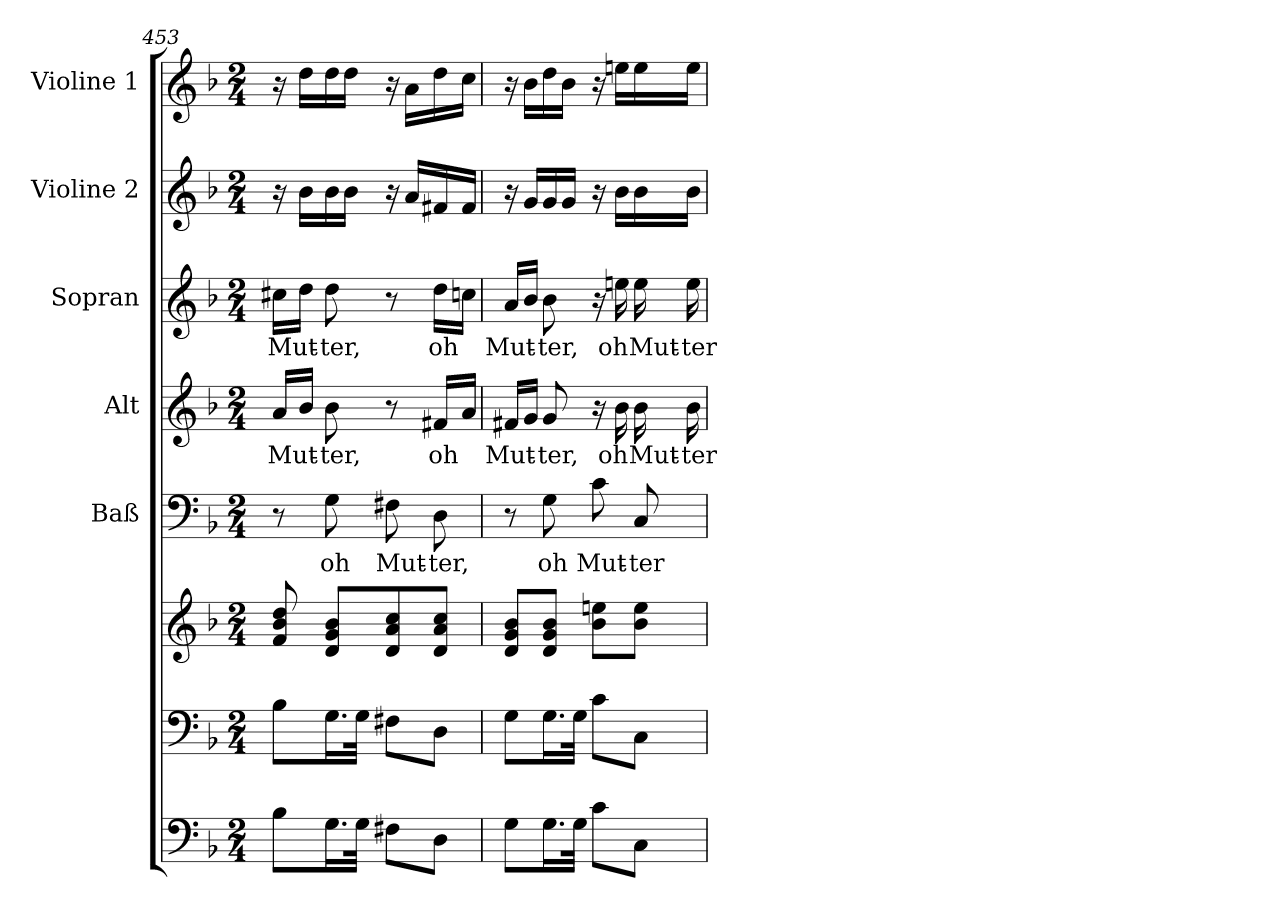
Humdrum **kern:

**kern	**kern	**kern	**kern	**text	**kern	**text	**kern	**text	**kern	**kern
*part7	*part6	*part6	*part5	*part5	*part4	*part4	*part3	*part3	*part2	*part1
*staff8	*staff7	*staff6	*staff5	*staff5	*staff4	*staff4	*staff3	*staff3	*staff2	*staff1
*	*	*	*I"Baß	*	*I"Alt	*	*I"Sopran	*	*I"Violine 2	*I"Violine 1
*	*	*	*	*	*	*	*	*	*I'Vln	*I'Vln
*clefF4	*clefF4	*clefG2	*clefF4	*	*clefG2	*	*clefG2	*	*clefG2	*clefG2
*ITrd7c12	*	*	*	*	*	*	*	*	*	*
*k[b-]	*k[b-]	*k[b-]	*k[b-]	*	*k[b-]	*	*k[b-]	*	*k[b-]	*k[b-]
*F:	*F:	*F:	*F:	*	*F:	*	*F:	*	*F:	*F:
*M2/4	*M2/4	*M2/4	*M2/4	*	*M2/4	*	*M2/4	*	*M2/4	*M2/4
=453	=453	=453	=453	=453	=453	=453	=453	=453	=453	=453
!	!	!	!	!	!	!LO:LY:b	!	!LO:LY:b	!	!
8BB-\L	8B-\L	8f/ 8b-/ 8dd/	8r	.	16a/LL	Mut-	16cc#X\LL	Mut-	16r	16r
.	.	.	.	.	16b-/JJ	.	16dd\JJ	.	16b-\LL	16dd\LL
!	!	!	!	!LO:LY:b	!	!LO:LY:b	!	!LO:LY:b	!	!
16.GG\L	16.G\L	8d/ 8g/ 8b-/L	8G\	oh	8b-\	-ter,	8dd\	-ter,	16b-\	16dd\
.	.	.	.	.	.	.	.	.	16b-\JJ	16dd\JJ
32GG\JJk	32G\JJk	.	.	.	.	.	.	.	.	.
!	!	!	!	!LO:LY:b	!	!	!	!	!	!
8FF#X\L	8F#X\L	8d/ 8a/ 8cc/	8F#X\	Mut-	8r	.	8r	.	16r	16r
.	.	.	.	.	.	.	.	.	16a/LL	16a\LL
!	!	!	!	!LO:LY:b	!	!LO:LY:b	!	!LO:LY:b	!	!
8DD\J	8D\J	8d/ 8a/ 8cc/J	8D\	-ter,	16f#X/LL	oh	16dd\LL	oh	16f#X/	16dd\
.	.	.	.	.	16a/JJ	.	16ccn\JJ	.	16f#/JJ	16cc\JJ
=454	=454	=454	=454	=454	=454	=454	=454	=454	=454	=454
!	!	!	!	!	!	!LO:LY:b	!	!LO:LY:b	!	!
8GG\L	8G\L	8d/ 8g/ 8b-/L	8r	.	16f#X/LL	Mut-	16a/LL	Mut-	16r	16r
.	.	.	.	.	16g/JJ	.	16b-/JJ	.	16g/LL	16b-\LL
!	!	!	!	!LO:LY:b	!	!LO:LY:b	!	!LO:LY:b	!	!
16.GG\L	16.G\L	8d/ 8g/ 8b-/J	8G\	oh	8g/	-ter,	8b-\	-ter,	16g/	16dd\
.	.	.	.	.	.	.	.	.	16g/JJ	16b-\JJ
32GG\JJk	32G\JJk	.	.	.	.	.	.	.	.	.
!	!	!	!	!LO:LY:b	!	!	!	!	!	!
8C\L	8c\L	8b-\ 8een\L	8c\	Mut-	16r	.	16r	.	16r	16r
!	!	!	!	!	!	!LO:LY:b	!	!LO:LY:b	!	!
.	.	.	.	.	16b-\	oh	16een\	oh	16b-\LL	16een\LL
!	!	!	!	!LO:LY:b	!	!LO:LY:b	!	!LO:LY:b	!	!
8CC\J	8C\J	8b-\ 8ee\J	8C/	-ter	16b-\	Mut-	16ee\	Mut-	16b-\	16ee\
!	!	!	!	!	!	!LO:LY:b	!	!LO:LY:b	!	!
.	.	.	.	.	16b-\	-ter	16ee\	-ter	16b-\JJ	16ee\JJ
=	=	=	=	=	=	=	=	=	=	=
*-	*-	*-	*-	*-	*-	*-	*-	*-	*-	*-
